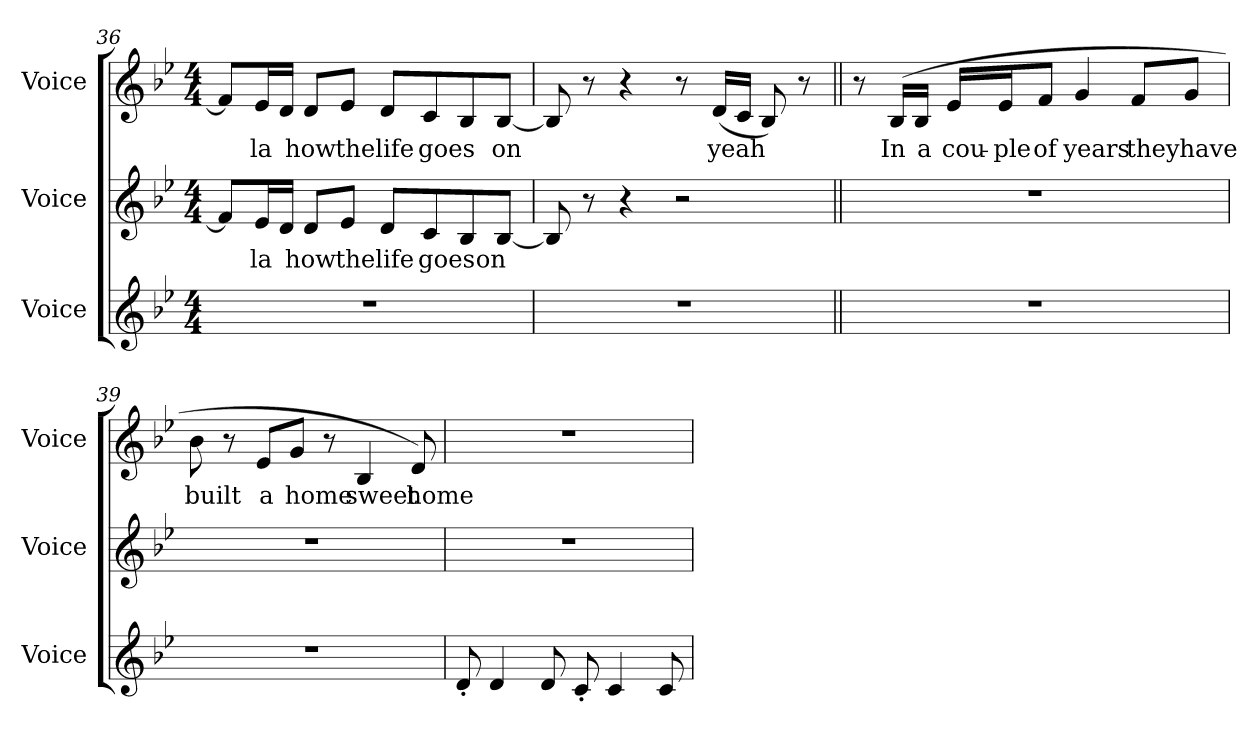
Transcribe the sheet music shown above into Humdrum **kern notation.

**kern	**kern	**text	**kern	**text
*part3	*part2	*part2	*part1	*part1
*staff3	*staff2	*staff2	*staff1	*staff1
*I"Voice	*I"Voice	*	*I"Voice	*
*I'Voice	*I'Voice	*	*I'Voice	*
*clefG2	*clefG2	*	*clefG2	*
*k[b-e-]	*k[b-e-]	*	*k[b-e-]	*
*B-:	*B-:	*	*B-:	*
*M4/4	*M4/4	*	*M4/4	*
=36	=36	=36	=36	=36
1r	8fi/L]	.	8fi/L]	.
!	!	!LO:LY:b:color=#000000	!	!
!	!	!	!	!LO:LY:b:color=#000000
.	16e-i/L	la	16e-i/L	la
.	16di/JJ	.	16di/JJ	.
!	!	!LO:LY:b:color=#000000	!	!
!	!	!	!	!LO:LY:b:color=#000000
.	8di/L	how	8di/L	how
!	!	!LO:LY:b:color=#000000	!	!
!	!	!	!	!LO:LY:b:color=#000000
.	8e-i/J	the	8e-i/J	the
!	!	!LO:LY:b:color=#000000	!	!
!	!	!	!	!LO:LY:b:color=#000000
.	8di/L	life	8di/L	life
!	!	!LO:LY:b:color=#000000	!	!
!	!	!	!	!LO:LY:b:color=#000000
.	8ci/	goes	8ci/	goes
.	8B-i/	.	8B-i/	.
!	!	!LO:LY:b:color=#000000	!	!
!	!	!	!	!LO:LY:b:color=#000000
.	[8B-i/J	on	[8B-i/J	on
=37	=37	=37	=37	=37
1r	8B-i/]	.	8B-i/]	.
.	8r	.	8r	.
.	4r	.	4r	.
.	2r	.	8r	.
!	!	!	!	!LO:LY:b:color=#000000
.	.	.	(16di/LL	yeah
.	.	.	16ci/JJ	.
.	.	.	8B-i/)	.
.	.	.	8r	.
=38||	=38||	=38||	=38||	=38||
1r	1r	.	8r	.
!	!	!	!	!LO:LY:b:color=#000000
.	.	.	(16B-i/LL	In
!	!	!	!	!LO:LY:b:color=#000000
.	.	.	16B-i/JJ	a
!	!	!	!	!LO:LY:b:color=#000000
.	.	.	16e-i/LL	cou-
!	!	!	!	!LO:LY:b:color=#000000
.	.	.	16e-i/J	-ple
!	!	!	!	!LO:LY:b:color=#000000
.	.	.	8fi/J	of
!	!	!	!	!LO:LY:b:color=#000000
.	.	.	4gi/	years
!	!	!	!	!LO:LY:b:color=#000000
.	.	.	8fi/L	they
!	!	!	!	!LO:LY:b:color=#000000
.	.	.	8gi/J	have
=39	=39	=39	=39	=39
!	!	!	!	!LO:LY:b:color=#000000
1r	1r	.	8b-i\	built
.	.	.	8r	.
!	!	!	!	!LO:LY:b:color=#000000
.	.	.	8e-i/L	a
!	!	!	!	!LO:LY:b:color=#000000
.	.	.	8gi/J	home
.	.	.	8r	.
!	!	!	!	!LO:LY:b:color=#000000
.	.	.	4B-i/	sweet
!	!	!	!	!LO:LY:b:color=#000000
.	.	.	8di/)	home
!!LO:PB:g=z
=40	=40	=40	=40	=40
8d'i/	1r	.	1r	.
4di/	.	.	.	.
8di/	.	.	.	.
8c'i/	.	.	.	.
4ci/	.	.	.	.
8ci/	.	.	.	.
=	=	=	=	=
*-	*-	*-	*-	*-
